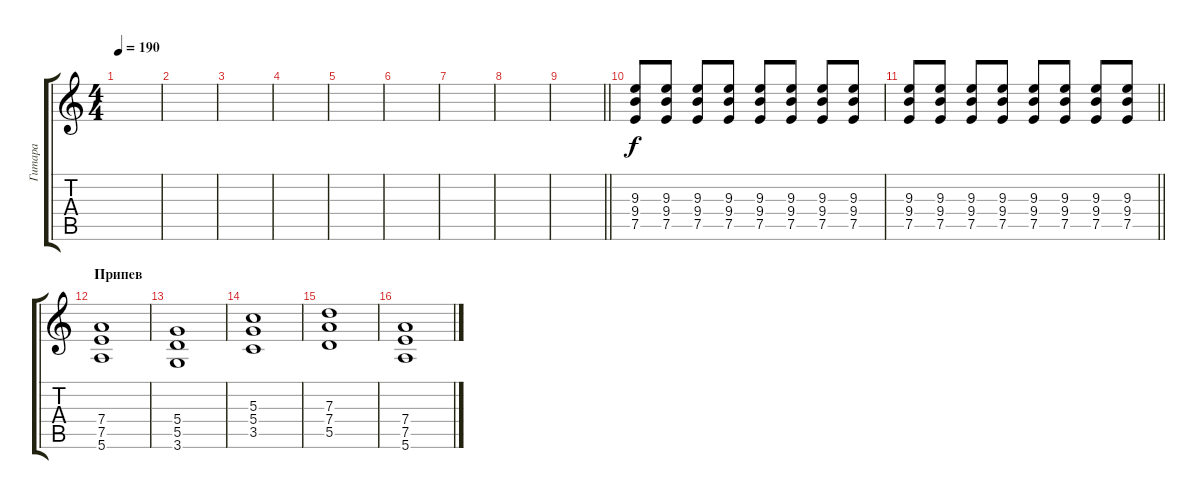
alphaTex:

\track ("Гитара" "Гитара") {instrument distortionguitar}
\staff {score tabs}
\tuning (E4 B3 G3 D3 A2 E2) {hide}
\ts (4 4)
\tempo 190
\clef g2
\ks c
|
|
|
|
|
|
|
|
\barLineRight lightlight
|
\section ("" "")
(9.3 9.4 7.5).8 (9.3 9.4 7.5).8 (9.3 9.4 7.5).8 (9.3 9.4 7.5).8 (9.3 9.4 7.5).8 (9.3 9.4 7.5).8 (9.3 9.4 7.5).8 (9.3 9.4 7.5).8 |
\barLineRight lightlight
(9.3 9.4 7.5).8 (9.3 9.4 7.5).8 (9.3 9.4 7.5).8 (9.3 9.4 7.5).8 (9.3 9.4 7.5).8 (9.3 9.4 7.5).8 (9.3 9.4 7.5).8 (9.3 9.4 7.5).8 |
\section ("" "Припев")
(7.4 7.5 5.6).1{volume 14} |
(5.4 5.5 3.6).1 |
(5.3 5.4 3.5).1 |
(7.3 7.4 5.5).1 |
(7.4 7.5 5.6).1
